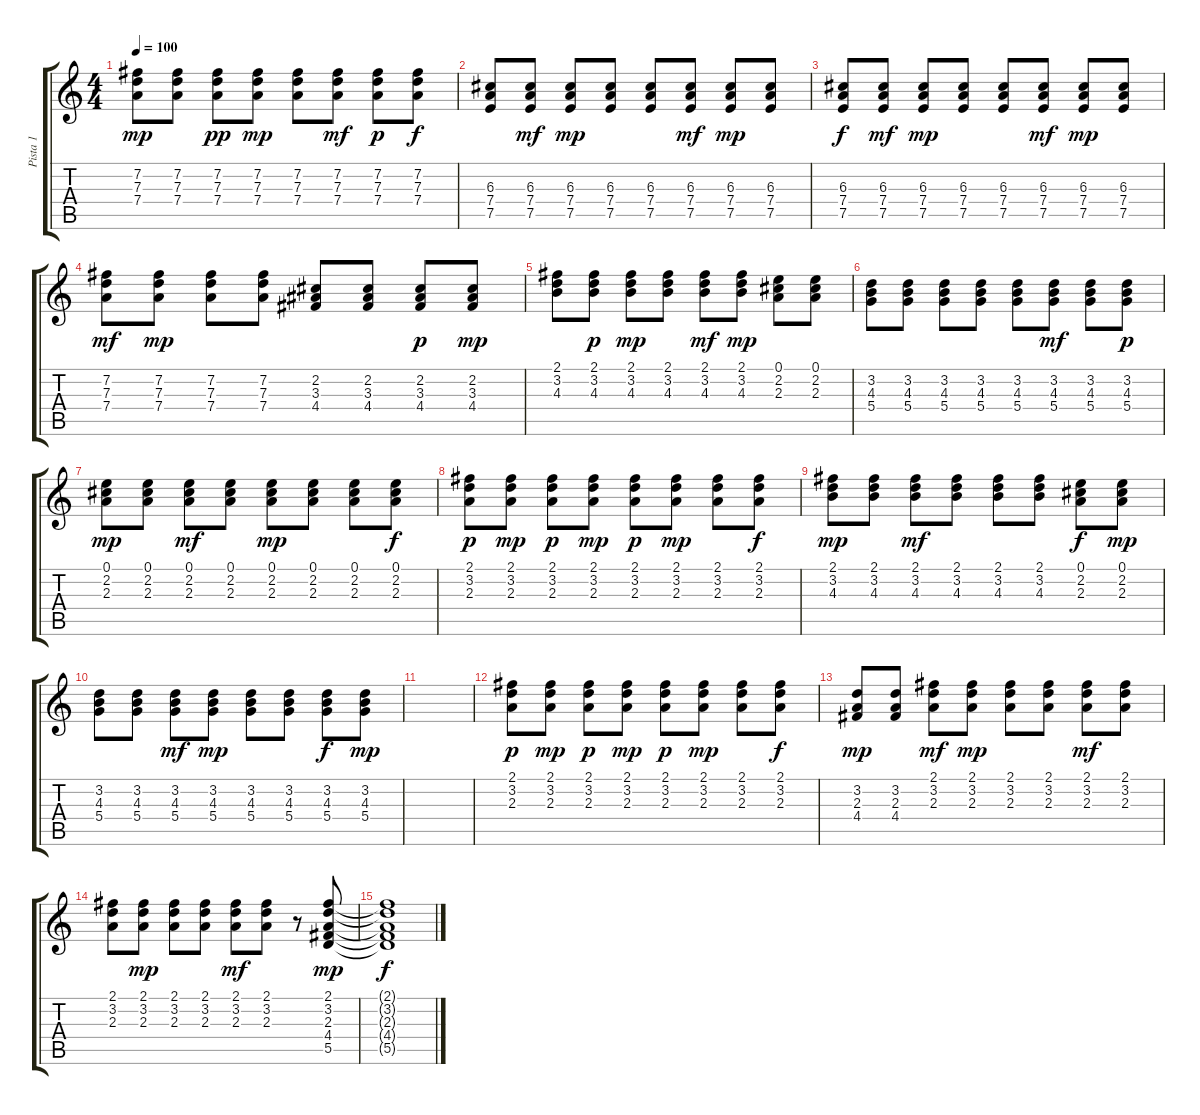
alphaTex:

\track ("Pista 1" "Pista 1") {instrument acousticguitarsteel}
\staff {score tabs}
\tuning (E4 B3 G3 D3 A2 E2) {hide}
\ts (4 4)
\tempo 100
\clef g2
\ks c
(7.2 7.3 7.4).8{dy mp} (7.2 7.3 7.4).8 (7.2 7.3 7.4).8{dy pp} (7.2 7.3 7.4).8{dy mp} (7.2 7.3 7.4).8 (7.2 7.3 7.4).8{dy mf} (7.2 7.3 7.4).8{dy p} (7.2 7.3 7.4).8{dy f} |
(6.3 7.4 7.5).8 (6.3 7.4 7.5).8{dy mf} (6.3 7.4 7.5).8{dy mp} (6.3 7.4 7.5).8 (6.3 7.4 7.5).8 (6.3 7.4 7.5).8{dy mf} (6.3 7.4 7.5).8{dy mp} (6.3 7.4 7.5).8 |
(6.3 7.4 7.5).8{dy f} (6.3 7.4 7.5).8{dy mf} (6.3 7.4 7.5).8{dy mp} (6.3 7.4 7.5).8 (6.3 7.4 7.5).8 (6.3 7.4 7.5).8{dy mf} (6.3 7.4 7.5).8{dy mp} (6.3 7.4 7.5).8 |
(7.2 7.3 7.4).8{dy mf} (7.2 7.3 7.4).8{dy mp} (7.2 7.3 7.4).8 (7.2 7.3 7.4).8 (2.2 3.3 4.4).8 (2.2 3.3 4.4).8 (2.2 3.3 4.4).8{dy p} (2.2 3.3 4.4).8{dy mp} |
(2.1 3.2 4.3).8 (2.1 3.2 4.3).8{dy p} (2.1 3.2 4.3).8{dy mp} (2.1 3.2 4.3).8 (2.1 3.2 4.3).8{dy mf} (2.1 3.2 4.3).8{dy mp} (0.1 2.2 2.3).8 (0.1 2.2 2.3).8 |
(3.2 4.3 5.4).8 (3.2 4.3 5.4).8 (3.2 4.3 5.4).8 (3.2 4.3 5.4).8 (3.2 4.3 5.4).8 (3.2 4.3 5.4).8{dy mf} (3.2 4.3 5.4).8 (3.2 4.3 5.4).8{dy p} |
(0.1 2.2 2.3).8{dy mp} (0.1 2.2 2.3).8 (0.1 2.2 2.3).8{dy mf} (0.1 2.2 2.3).8 (0.1 2.2 2.3).8{dy mp} (0.1 2.2 2.3).8 (0.1 2.2 2.3).8 (0.1 2.2 2.3).8{dy f} |
(2.1 3.2 2.3).8{dy p} (2.1 3.2 2.3).8{dy mp} (2.1 3.2 2.3).8{dy p} (2.1 3.2 2.3).8{dy mp} (2.1 3.2 2.3).8{dy p} (2.1 3.2 2.3).8{dy mp} (2.1 3.2 2.3).8 (2.1 3.2 2.3).8{dy f} |
(2.1 3.2 4.3).8{dy mp} (2.1 3.2 4.3).8 (2.1 3.2 4.3).8{dy mf} (2.1 3.2 4.3).8 (2.1 3.2 4.3).8 (2.1 3.2 4.3).8 (0.1 2.2 2.3).8{dy f} (0.1 2.2 2.3).8{dy mp} |
(3.2 4.3 5.4).8 (3.2 4.3 5.4).8 (3.2 4.3 5.4).8{dy mf} (3.2 4.3 5.4).8{dy mp} (3.2 4.3 5.4).8 (3.2 4.3 5.4).8 (3.2 4.3 5.4).8{dy f} (3.2 4.3 5.4).8{dy mp} |
|
(2.1 3.2 2.3).8{dy p} (2.1 3.2 2.3).8{dy mp} (2.1 3.2 2.3).8{dy p} (2.1 3.2 2.3).8{dy mp} (2.1 3.2 2.3).8{dy p} (2.1 3.2 2.3).8{dy mp} (2.1 3.2 2.3).8 (2.1 3.2 2.3).8{dy f} |
(3.2 2.3 4.4).8{dy mp} (3.2 2.3 4.4).8 (2.1 3.2 2.3).8{dy mf} (2.1 3.2 2.3).8{dy mp} (2.1 3.2 2.3).8 (2.1 3.2 2.3).8 (2.1 3.2 2.3).8{dy mf} (2.1 3.2 2.3).8 |
(2.1 3.2 2.3).8 (2.1 3.2 2.3).8{dy mp} (2.1 3.2 2.3).8 (2.1 3.2 2.3).8 (2.1 3.2 2.3).8{dy mf} (2.1 3.2 2.3).8 r.8 (2.1 3.2 2.3 4.4 5.5).8{dy mp} |
(2.1{t} 3.2{t} 2.3{t} 4.4{t} 5.5{t}).1{dy f}
